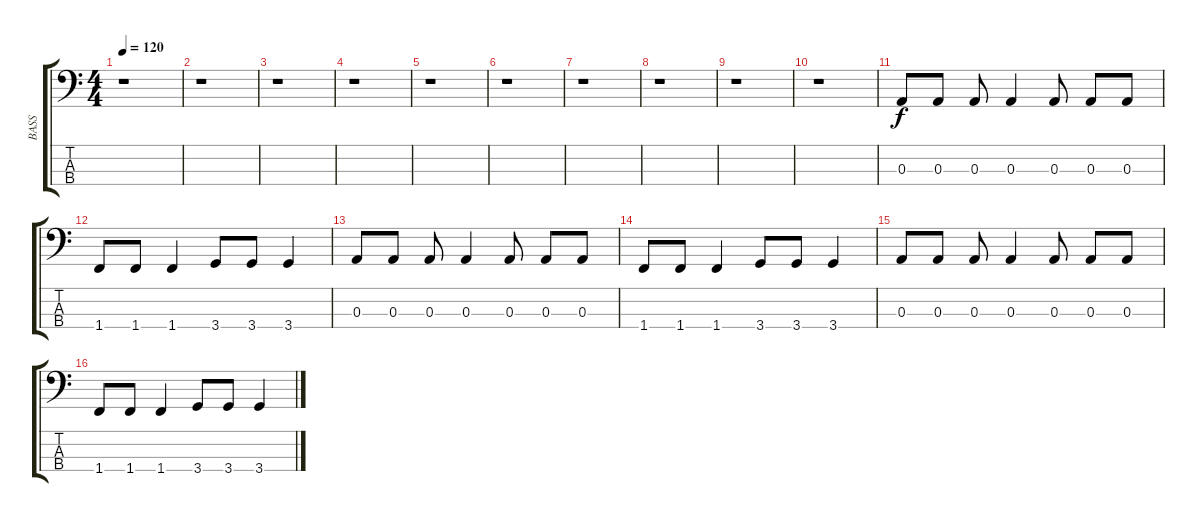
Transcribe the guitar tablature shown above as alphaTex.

\track ("BASS" "BASS") {instrument synthbass1}
\staff {score tabs}
\tuning (G2 D2 A1 E1) {hide}
\ts (4 4)
\tempo 120
\clef f4
\ks c
r.1{dy f instrument synthbass1} |
r.1 |
r.1 |
r.1 |
r.1 |
r.1 |
r.1 |
r.1 |
r.1 |
r.1 |
0.3.8 0.3.8 0.3.8 0.3.4 0.3.8 0.3.8 0.3.8 |
1.4.8 1.4.8 1.4.4 3.4.8 3.4.8 3.4.4 |
0.3.8 0.3.8 0.3.8 0.3.4 0.3.8 0.3.8 0.3.8 |
1.4.8 1.4.8 1.4.4 3.4.8 3.4.8 3.4.4 |
0.3.8 0.3.8 0.3.8 0.3.4 0.3.8 0.3.8 0.3.8 |
1.4.8 1.4.8 1.4.4 3.4.8 3.4.8 3.4.4
